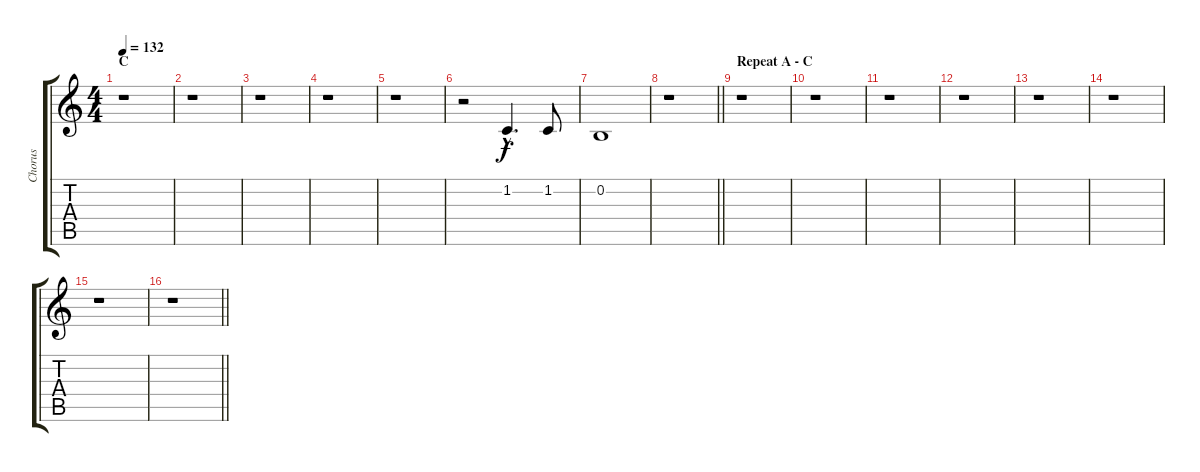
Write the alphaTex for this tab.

\track ("Chorus" "Chorus") {instrument altosax}
\staff {score tabs}
\tuning (E4 B3 G3 D3 A2 E2) {hide}
\ts (4 4)
\section ("" "C")
\tempo 132
\clef g2
\ks c
r.1{dy f} |
r.1 |
r.1 |
r.1 |
r.1 |
r.2 1.2{hac}.4{d} 1.2.8 |
0.2.1 |
\barLineRight lightlight
r.1 |
\section ("" "Repeat A - C")
r.1 |
r.1 |
r.1 |
r.1 |
r.1 |
r.1 |
r.1 |
\barLineRight lightlight
r.1
